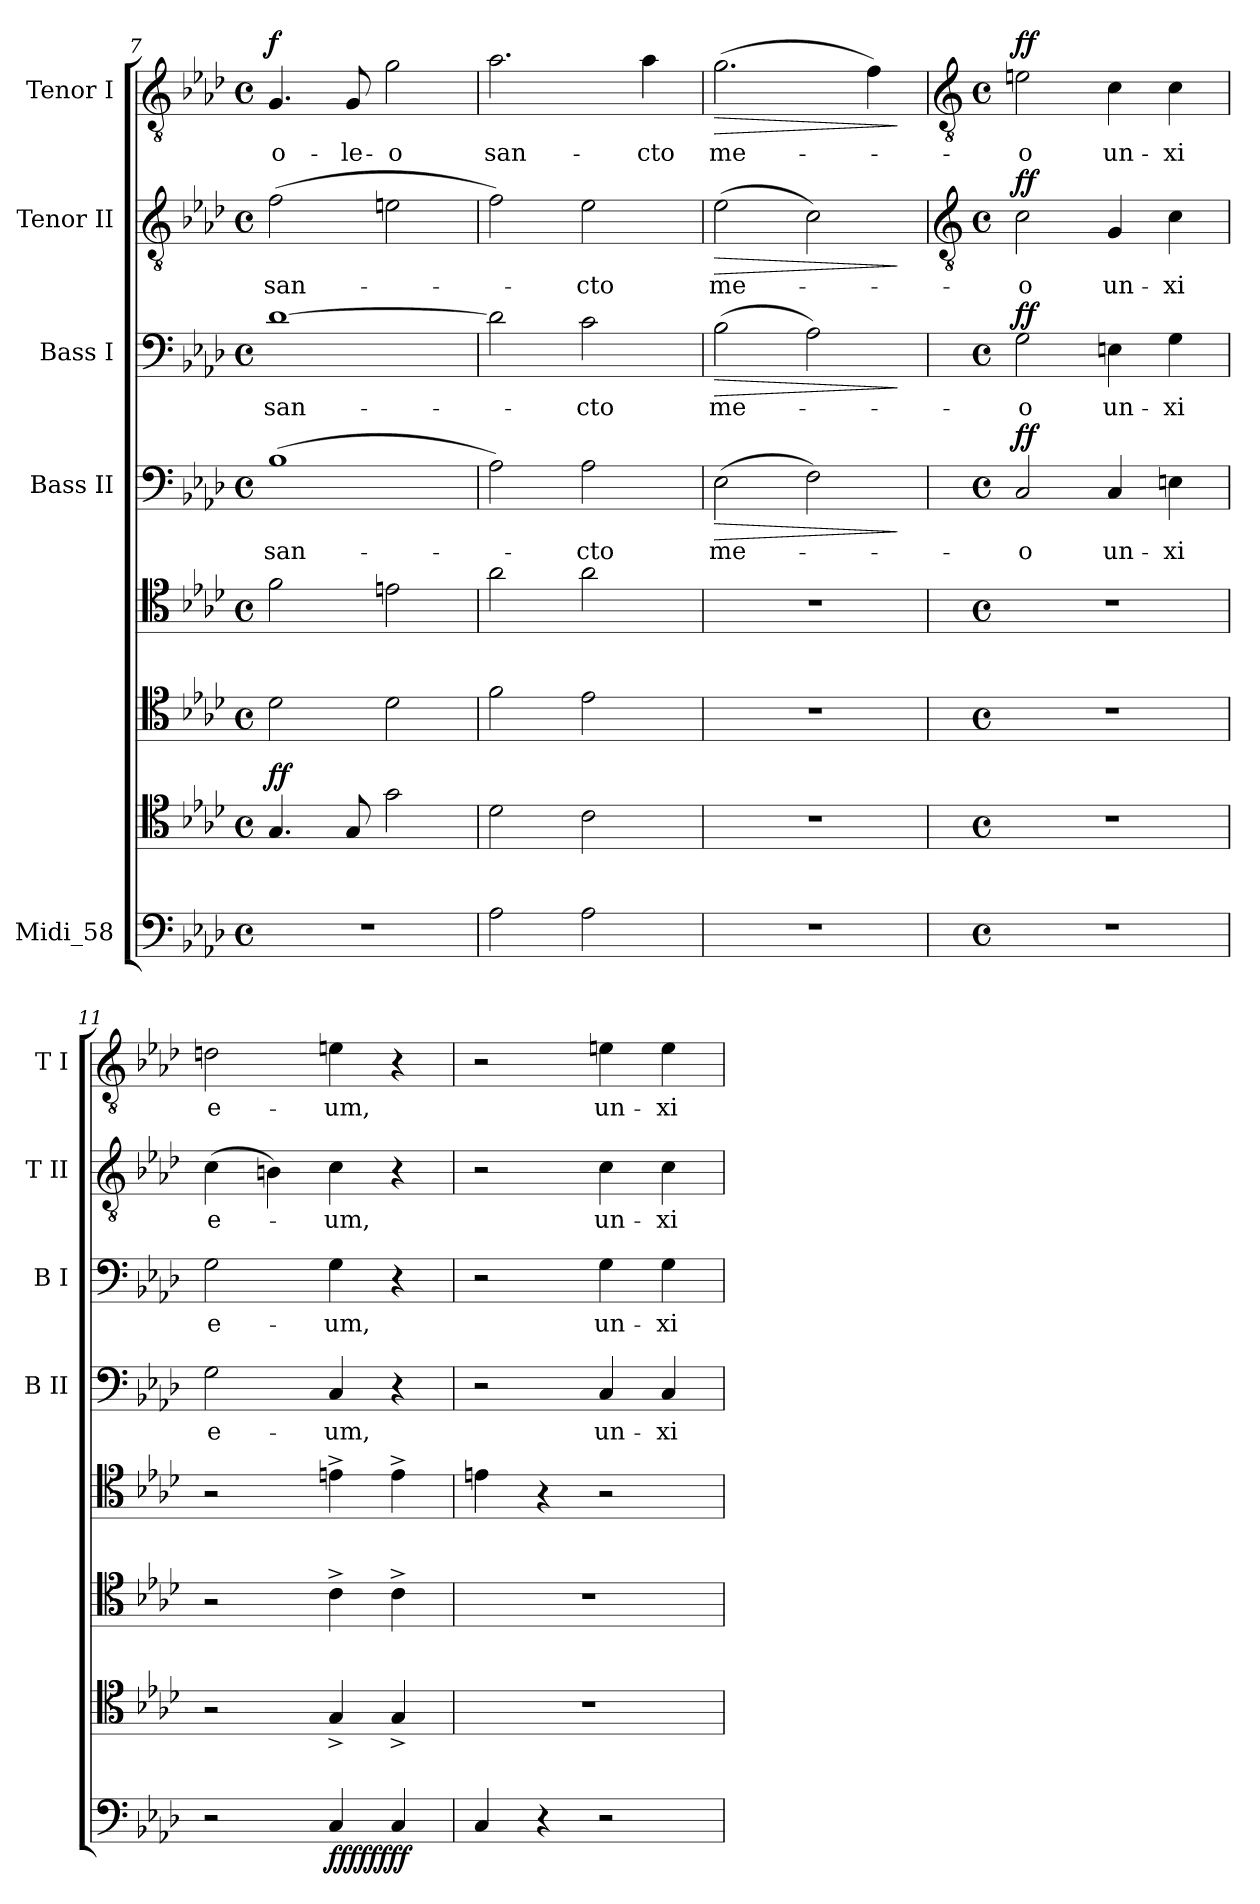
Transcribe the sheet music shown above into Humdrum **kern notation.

**kern	**kern	**kern	**kern	**dynam	**kern	**text	**dynam	**kern	**text	**dynam	**kern	**text	**dynam	**kern	**text	**dynam
*part5	*part5	*part5	*part5	*part5	*part4	*part4	*part4	*part3	*part3	*part3	*part2	*part2	*part2	*part1	*part1	*part1
*staff8	*staff7	*staff6	*staff5	*staff5/6/7/8	*staff4	*staff4	*staff4	*staff3	*staff3	*staff3	*staff2	*staff2	*staff2	*staff1	*staff1	*staff1
*I"Midi_58	*	*	*	*	*I"Bass II	*	*	*I"Bass I	*	*	*I"Tenor II	*	*	*I"Tenor I	*	*
*	*	*	*	*	*I'B II	*	*	*I'B I	*	*	*I'T II	*	*	*I'T I	*	*
*clefF4	*clefC4	*clefC4	*clefC4	*	*clefF4	*	*	*clefF4	*	*	*clefGv2	*	*	*clefGv2	*	*
*k[b-e-a-d-]	*k[b-e-a-d-]	*k[b-e-a-d-]	*k[b-e-a-d-]	*	*k[b-e-a-d-]	*	*	*k[b-e-a-d-]	*	*	*k[b-e-a-d-]	*	*	*k[b-e-a-d-]	*	*
*A-:	*A-:	*A-:	*A-:	*	*A-:	*	*	*A-:	*	*	*A-:	*	*	*A-:	*	*
*M4/4	*M4/4	*M4/4	*M4/4	*	*M4/4	*	*	*M4/4	*	*	*M4/4	*	*	*M4/4	*	*
*met(c)	*met(c)	*met(c)	*met(c)	*	*met(c)	*	*	*met(c)	*	*	*met(c)	*	*	*met(c)	*	*
=7	=7	=7	=7	=7	=7	=7	=7	=7	=7	=7	=7	=7	=7	=7	=7	=7
!	!	!	!	!LO:DY:a=3	!	!LO:LY:b	!	!	!LO:LY:b	!	!	!LO:LY:b	!	!	!LO:LY:b	!
!	!	!	!	!LO:DY:n=1:b	!	!	!	!	!	!	!	!	!	!	!	!LO:DY:b
1r	4.G	2d-	2f	f f	(>1B-	san-	.	[1d-	san-	.	(>2f	san-	.	4.G	o-	f
!	!	!	!	!	!	!	!	!	!	!	!	!	!	!	!LO:LY:b	!
.	8G	.	.	.	.	.	.	.	.	.	.	.	.	8G	-le-	.
!	!	!	!	!	!	!	!	!	!	!	!	!	!	!	!LO:LY:b	!
.	2g	2d-	2en	.	.	.	.	.	.	.	2en	.	.	2g	-o	.
=8	=8	=8	=8	=8	=8	=8	=8	=8	=8	=8	=8	=8	=8	=8	=8	=8
!	!	!	!	!	!	!	!	!	!	!	!	!	!	!	!LO:LY:b	!
2A-	2d-	2f	2a-	.	2A-)	.	.	2d-]	.	.	2f)	.	.	2.a-	san-	.
!	!	!	!	!	!	!LO:LY:b	!	!	!LO:LY:b	!	!	!LO:LY:b	!	!	!	!
2A-	2c	2e-	2a-	.	2A-	cto	.	2c	cto	.	2e-	cto	.	.	.	.
!	!	!	!	!	!	!	!	!	!	!	!	!	!	!	!LO:LY:b	!
.	.	.	.	.	.	.	.	.	.	.	.	.	.	4a-	-cto	.
=9	=9	=9	=9	=9	=9	=9	=9	=9	=9	=9	=9	=9	=9	=9	=9	=9
!	!	!	!	!	!	!LO:LY:b	!LO:HP:b	!	!LO:LY:b	!LO:HP:b	!	!LO:LY:b	!LO:HP:b	!	!LO:LY:b	!LO:HP:b
1r	1r	1r	1r	.	(>2E-	me-	>	(>2B-	me-	>	(>2e-	me-	>	(>2.g	me-	>
.	.	.	.	.	2F)	.	.	2A-)	.	.	2c)	.	.	.	.	.
.	.	.	.	.	.	.	.	.	.	.	.	.	.	4f)	.	.
.	.	.	.	.	.	.	]	.	.	]	.	.	]	.	.	]
!!LO:LB:g=z
=10	=10	=10	=10	=10	=10	=10	=10	=10	=10	=10	=10	=10	=10	=10	=10	=10
*	*	*	*	*	*	*	*	*	*	*	*clefGv2	*	*	*clefGv2	*	*
*M4/4	*M4/4	*M4/4	*M4/4	*	*M4/4	*	*	*M4/4	*	*	*M4/4	*	*	*M4/4	*	*
*met(c)	*met(c)	*met(c)	*met(c)	*	*met(c)	*	*	*met(c)	*	*	*met(c)	*	*	*met(c)	*	*
!	!	!	!	!	!	!LO:LY:b	!LO:DY:b	!	!LO:LY:b	!LO:DY:b	!	!LO:LY:b	!LO:DY:b	!	!LO:LY:b	!LO:DY:b
1r	1r	1r	1r	.	2C	o	ff	2G	o	ff	2c	o	ff	2en	o	ff
!	!	!	!	!	!	!LO:LY:b	!	!	!LO:LY:b	!	!	!LO:LY:b	!	!	!LO:LY:b	!
.	.	.	.	.	4C	un-	.	4En	un-	.	4G	un-	.	4c	un-	.
!	!	!	!	!	!	!LO:LY:b	!	!	!LO:LY:b	!	!	!LO:LY:b	!	!	!LO:LY:b	!
.	.	.	.	.	4En	-xi	.	4G	-xi	.	4c	-xi	.	4c	-xi	.
=11	=11	=11	=11	=11	=11	=11	=11	=11	=11	=11	=11	=11	=11	=11	=11	=11
!	!	!	!	!	!	!LO:LY:b	!	!	!LO:LY:b	!	!	!LO:LY:b	!	!	!LO:LY:b	!
2r	2r	2r	2r	.	2G	e-	.	2G	e-	.	(>4c	e-	.	2dn	e-	.
.	.	.	.	.	.	.	.	.	.	.	4Bn)	.	.	.	.	.
!	!	!	!	!LO:DY:b=4	!	!LO:LY:b	!	!	!LO:LY:b	!	!	!LO:LY:b	!	!	!LO:LY:b	!
!	!	!	!	!LO:DY:n=1:b=3	!	!	!	!	!	!	!	!	!	!	!	!
!	!	!	!	!LO:DY:n=2:b=2	!	!	!	!	!	!	!	!	!	!	!	!
!	!	!	!	!LO:DY:n=3:b	!	!	!	!	!	!	!	!	!	!	!	!
4C	4G^	4c^	4en^	ff ff ff ff	4C	-um,	.	4G	-um,	.	4c	um,	.	4en	-um,	.
4C	4G^	4c^	4e^	.	4r	.	.	4r	.	.	4r	.	.	4r	.	.
=12	=12	=12	=12	=12	=12	=12	=12	=12	=12	=12	=12	=12	=12	=12	=12	=12
4C	1r	1r	4en	.	2r	.	.	2r	.	.	2r	.	.	2r	.	.
4r	.	.	4r	.	.	.	.	.	.	.	.	.	.	.	.	.
!	!	!	!	!	!	!LO:LY:b	!	!	!LO:LY:b	!	!	!LO:LY:b	!	!	!LO:LY:b	!
2r	.	.	2r	.	4C	un-	.	4G	un-	.	4c	un-	.	4en	un-	.
!	!	!	!	!	!	!LO:LY:b	!	!	!LO:LY:b	!	!	!LO:LY:b	!	!	!LO:LY:b	!
.	.	.	.	.	4C	-xi	.	4G	-xi	.	4c	-xi	.	4e	-xi	.
=	=	=	=	=	=	=	=	=	=	=	=	=	=	=	=	=
*-	*-	*-	*-	*-	*-	*-	*-	*-	*-	*-	*-	*-	*-	*-	*-	*-
